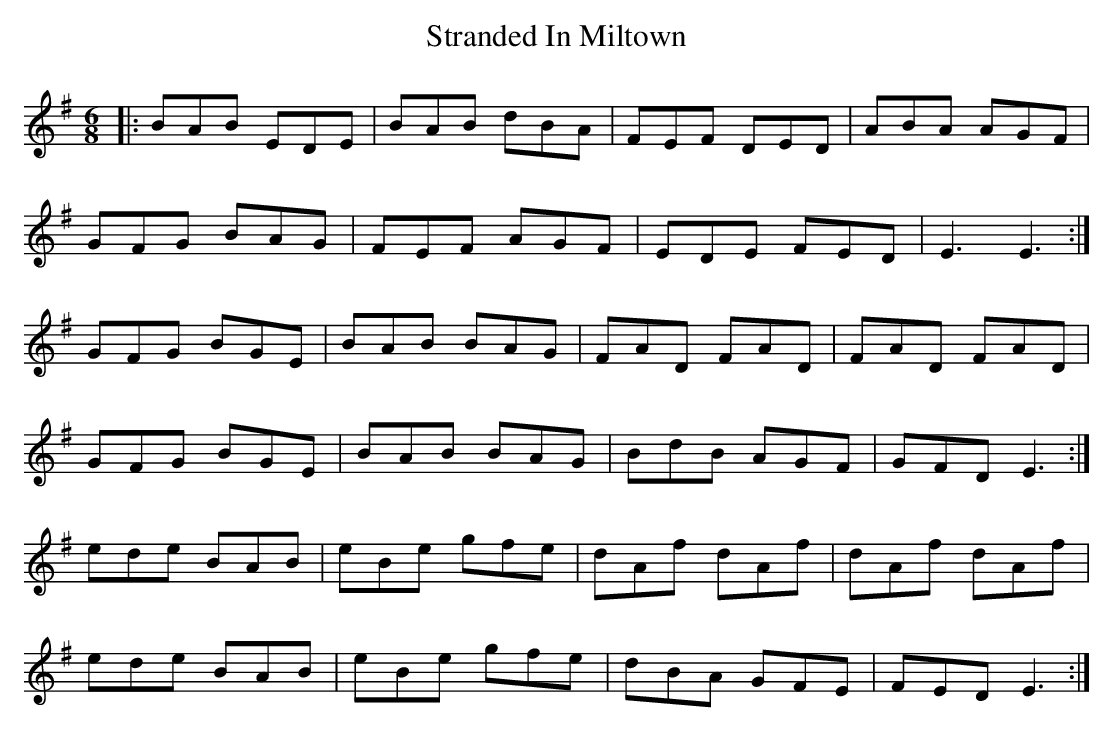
X:1
T: Stranded In Miltown
M: 6/8
L: 1/8
K: Emin
|:BAB EDE|BAB dBA|FEF DED|ABA AGF|
GFG BAG|FEF AGF|EDE FED|E3 E3:|
GFG BGE|BAB BAG|FAD FAD|FAD FAD|
GFG BGE|BAB BAG|BdB AGF|GFD E3:|
ede BAB|eBe gfe|dAf dAf|dAf dAf|
ede BAB|eBe gfe|dBA GFE|FED E3:|
